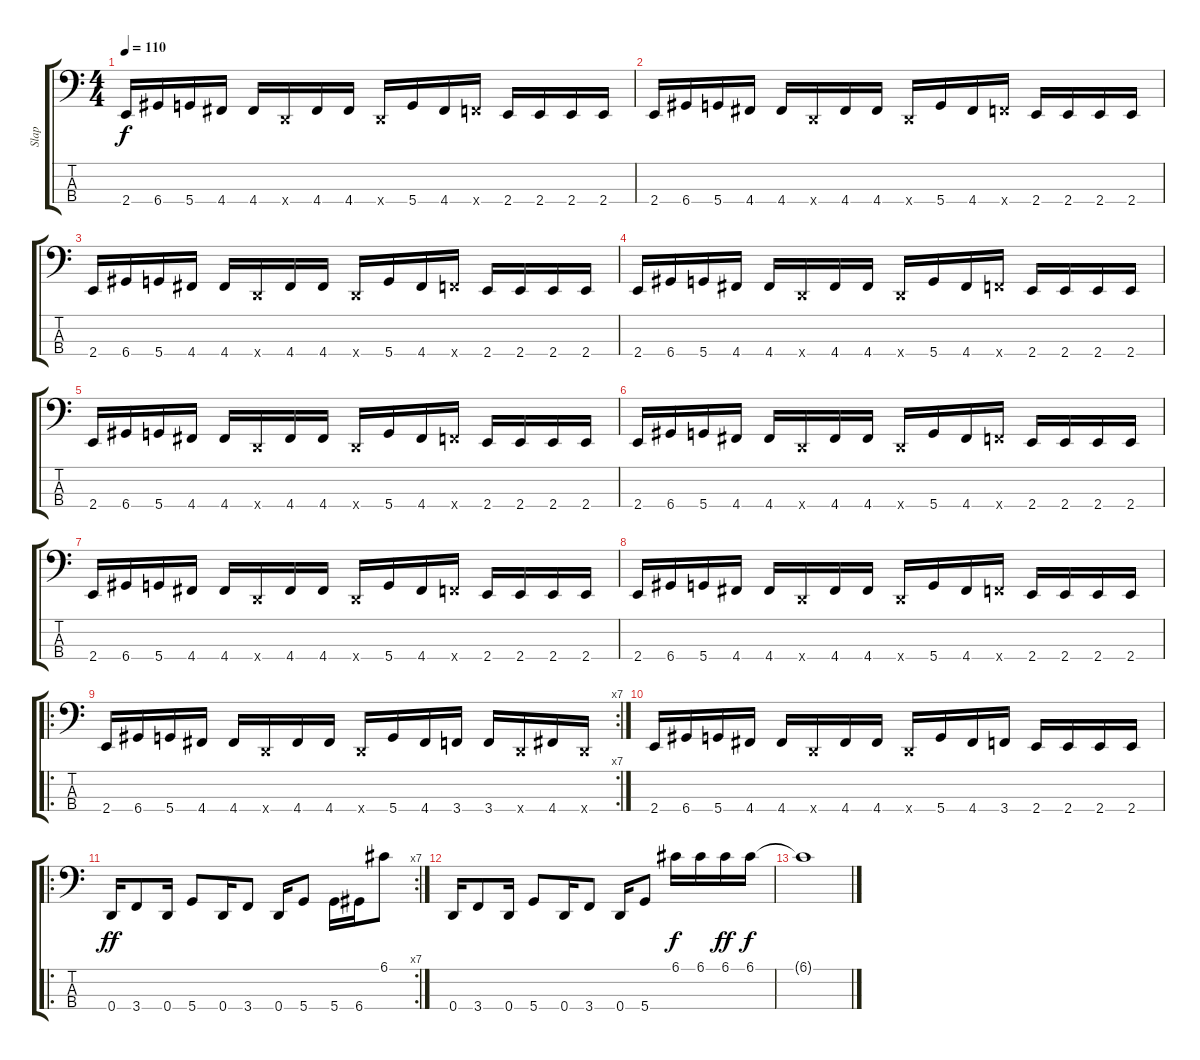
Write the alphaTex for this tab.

\track ("Slap" "Slap") {instrument slapbass1}
\staff {score tabs}
\tuning (G2 D2 A1 D1) {hide}
\ts (4 4)
\tempo 110
\clef f4
\ks c
2.4.16{dy f} 6.4.16 5.4.16 4.4.16 4.4.16 0.4{x}.16 4.4.16 4.4.16 0.4{x}.16 5.4.16 4.4.16 3.4{x}.16 2.4.16 2.4.16 2.4.16 2.4.16 |
2.4.16 6.4.16 5.4.16 4.4.16 4.4.16 0.4{x}.16 4.4.16 4.4.16 0.4{x}.16 5.4.16 4.4.16 3.4{x}.16 2.4.16 2.4.16 2.4.16 2.4.16 |
2.4.16 6.4.16 5.4.16 4.4.16 4.4.16 0.4{x}.16 4.4.16 4.4.16 0.4{x}.16 5.4.16 4.4.16 3.4{x}.16 2.4.16 2.4.16 2.4.16 2.4.16 |
2.4.16 6.4.16 5.4.16 4.4.16 4.4.16 0.4{x}.16 4.4.16 4.4.16 0.4{x}.16 5.4.16 4.4.16 3.4{x}.16 2.4.16 2.4.16 2.4.16 2.4.16 |
2.4.16 6.4.16 5.4.16 4.4.16 4.4.16 0.4{x}.16 4.4.16 4.4.16 0.4{x}.16 5.4.16 4.4.16 3.4{x}.16 2.4.16 2.4.16 2.4.16 2.4.16 |
2.4.16 6.4.16 5.4.16 4.4.16 4.4.16 0.4{x}.16 4.4.16 4.4.16 0.4{x}.16 5.4.16 4.4.16 3.4{x}.16 2.4.16 2.4.16 2.4.16 2.4.16 |
2.4.16 6.4.16 5.4.16 4.4.16 4.4.16 0.4{x}.16 4.4.16 4.4.16 0.4{x}.16 5.4.16 4.4.16 3.4{x}.16 2.4.16 2.4.16 2.4.16 2.4.16 |
2.4.16 6.4.16 5.4.16 4.4.16 4.4.16 0.4{x}.16 4.4.16 4.4.16 0.4{x}.16 5.4.16 4.4.16 3.4{x}.16 2.4.16 2.4.16 2.4.16 2.4.16 |
\ro
\rc 7
2.4.16 6.4.16 5.4.16 4.4.16 4.4.16 0.4{x}.16 4.4.16 4.4.16 0.4{x}.16 5.4.16 4.4.16 3.4.16 3.4.16 0.4{x}.16 4.4.16 0.4{x}.16 |
2.4.16 6.4.16 5.4.16 4.4.16 4.4.16 0.4{x}.16 4.4.16 4.4.16 0.4{x}.16 5.4.16 4.4.16 3.4.16 2.4.16 2.4.16 2.4.16 2.4.16 |
\ro
\rc 7
0.4.16{dy ff} 3.4.8 0.4.16 5.4.8 0.4.16 3.4.8 0.4.16 5.4.8 5.4.16 6.4.16 6.1.8 |
0.4.16 3.4.8 0.4.16 5.4.8 0.4.16 3.4.8 0.4.16 5.4.8 6.1.16{dy f} 6.1.16 6.1.16{dy ff} 6.1.16{dy f} |
6.1{t}.1
